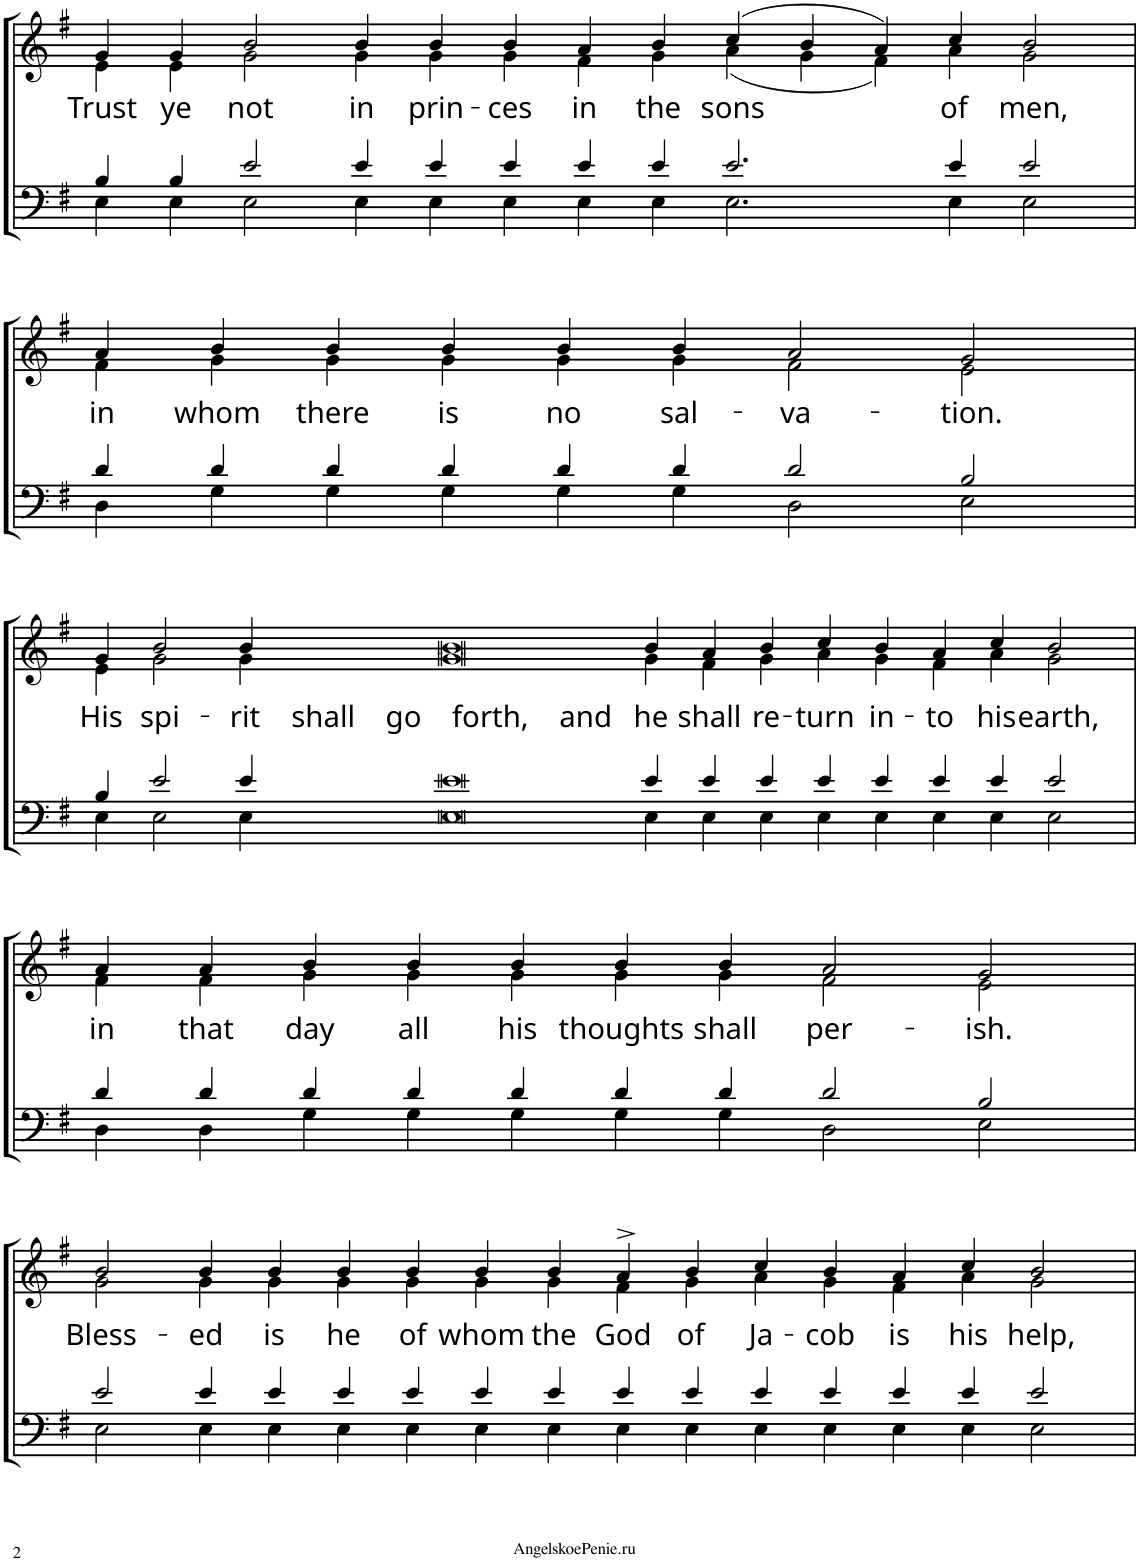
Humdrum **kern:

**kern	**kern	**text
*part1	*part1	*part1
*staff2	*staff1	*staff1
*I"Piano	*	*
*I'Pno.	*	*
!!LO:PB:g=z
*clefF4	*clefG2	*
*k[f#]	*k[f#]	*
*M63/4	*M63/4	*
=5	=5	=5
*^	*^	*
*	*^	*	*	*
!	!	!	!	!	!LO:LY:b
000ryy	4B/	4E\	4g/	4e\	Trust
!	!	!	!	!	!LO:LY:b
.	4B/	4E\	4g/	4e\	ye
!	!	!	!	!	!LO:LY:b
.	2e/	2E\	2b/	2g\	not
!	!	!	!	!	!LO:LY:b
.	4e/	4E\	4b/	4g\	in
!	!	!	!	!	!LO:LY:b
.	4e/	4E\	4b/	4g\	prin-
!	!	!	!	!	!LO:LY:b
.	4e/	4E\	4b/	4g\	-ces
!	!	!	!	!	!LO:LY:b
.	4e/	4E\	4a/	4f#\	in
!	!	!	!	!	!LO:LY:b
.	4e/	4E\	4b/	4g\	the
!	!	!	!	!	!LO:LY:b
.	2.e/	2.E\	(4cc/	(4a\	sons
.	.	.	4b/	4g\	.
.	.	.	4a/)	4f#\)	.
!	!	!	!	!	!LO:LY:b
.	4e/	4E\	4cc/	4a\	of
!	!	!	!	!	!LO:LY:b
.	2e/	2E\	2b/	2g\	men,
.	000.ryy	000.ryy	000.ryy	000.ryy	.
4%31ryy	.	.	.	.	.
!!LO:LB:g=z	!!
=6	=6	=6	=6	=6	=6
!	!	!	!	!	!LO:LY:b
000ryy	4d/	4D\	4a/	4f#\	in
!	!	!	!	!	!LO:LY:b
.	4d/	4G\	4b/	4g\	whom
!	!	!	!	!	!LO:LY:b
.	4d/	4G\	4b/	4g\	there
!	!	!	!	!	!LO:LY:b
.	4d/	4G\	4b/	4g\	is
!	!	!	!	!	!LO:LY:b
.	4d/	4G\	4b/	4g\	no
!	!	!	!	!	!LO:LY:b
.	4d/	4G\	4b/	4g\	sal-
!	!	!	!	!	!LO:LY:b
.	2d/	2D\	2a/	2f#\	-va-
!	!	!	!	!	!LO:LY:b
.	2B/	2E\	2g/	2e\	-tion.
.	1ryy	1ryy	000ryy	000ryy	.
.	1ryy	1ryy	.	.	.
.	1ryy	1ryy	.	.	.
.	1ryy	1ryy	.	.	.
.	1ryy	1ryy	.	.	.
.	1ryy	1ryy	.	.	.
4%31ryy	.	.	.	.	.
.	1ryy	1ryy	.	.	.
.	1ryy	1ryy	.	.	.
.	1ryy	1ryy	00ryy	00ryy	.
.	1ryy	1ryy	.	.	.
.	1ryy	1ryy	.	.	.
.	1ryy	1ryy	.	.	.
.	1ryy	1ryy	1ryy	1ryy	.
.	4ryy	4ryy	4ryy	4ryy	.
!!LO:LB:g=z	!!
=7	=7	=7	=7	=7	=7
!	!	!	!	!	!LO:LY:b
000ryy	4B/	4E\	4g/	4e\	His
!	!	!	!	!	!LO:LY:b
.	2e/	2E\	2b/	2g\	spi-
!	!	!	!	!	!LO:LY:b
.	4e/	4E\	4b/	4g\	-rit
!	!	!	!	!	!LO:LY:b
.	4e	4E	4b	4g	shall go forth, and
!	!	!	!	!	!LO:LY:b
.	4e/	4E\	4b/	4g\	he
!	!	!	!	!	!LO:LY:b
.	4e/	4E\	4a/	4f#\	shall
!	!	!	!	!	!LO:LY:b
.	4e/	4E\	4b/	4g\	re-
!	!	!	!	!	!LO:LY:b
.	4e/	4E\	4cc/	4a\	-turn
!	!	!	!	!	!LO:LY:b
.	4e/	4E\	4b/	4g\	in-
!	!	!	!	!	!LO:LY:b
.	4e/	4E\	4a/	4f#\	-to
!	!	!	!	!	!LO:LY:b
.	4e/	4E\	4cc/	4a\	his
!	!	!	!	!	!LO:LY:b
.	2e/	2E\	2b/	2g\	earth,
.	1ryy	1ryy	000ryy	000ryy	.
.	1ryy	1ryy	.	.	.
.	1ryy	1ryy	.	.	.
.	1ryy	1ryy	.	.	.
.	1ryy	1ryy	.	.	.
4%31ryy	.	.	.	.	.
.	1ryy	1ryy	.	.	.
.	1ryy	1ryy	.	.	.
.	1ryy	1ryy	.	.	.
.	1ryy	1ryy	00ryy	00ryy	.
.	1ryy	1ryy	.	.	.
.	1ryy	1ryy	.	.	.
.	1ryy	1ryy	.	.	.
.	4ryy	4ryy	4ryy	4ryy	.
!!LO:LB:g=z	!!
=8	=8	=8	=8	=8	=8
!	!	!	!	!	!LO:LY:b
000ryy	4d/	4D\	4a/	4f#\	in
!	!	!	!	!	!LO:LY:b
.	4d/	4D\	4a/	4f#\	that
!	!	!	!	!	!LO:LY:b
.	4d/	4G\	4b/	4g\	day
!	!	!	!	!	!LO:LY:b
.	4d/	4G\	4b/	4g\	all
!	!	!	!	!	!LO:LY:b
.	4d/	4G\	4b/	4g\	his
!	!	!	!	!	!LO:LY:b
.	4d/	4G\	4b/	4g\	thoughts
!	!	!	!	!	!LO:LY:b
.	4d/	4G\	4b/	4g\	shall
!	!	!	!	!	!LO:LY:b
.	2d/	2D\	2a/	2f#\	per-
!	!	!	!	!	!LO:LY:b
.	2B/	2E\	2g/	2e\	-ish.
.	1ryy	1ryy	000ryy	000ryy	.
.	000.ryy	000.ryy	.	.	.
4%31ryy	.	.	.	.	.
.	.	.	00ryy	00ryy	.
.	.	.	1ryy	1ryy	.
!!LO:LB:g=z	!!
=9	=9	=9	=9	=9	=9
!	!	!	!	!	!LO:LY:b
000ryy	2e/	2E\	2b/	2g\	Bless-
!	!	!	!	!	!LO:LY:b
.	4e/	4E\	4b/	4g\	-ed
!	!	!	!	!	!LO:LY:b
.	4e/	4E\	4b/	4g\	is
!	!	!	!	!	!LO:LY:b
.	4e/	4E\	4b/	4g\	he
!	!	!	!	!	!LO:LY:b
.	4e/	4E\	4b/	4g\	of
!	!	!	!	!	!LO:LY:b
.	4e/	4E\	4b/	4g\	whom
!	!	!	!	!	!LO:LY:b
.	4e/	4E\	4b/	4g\	the
!	!	!	!	!	!LO:LY:b
.	4e/	4E\	4a^/	4f#\	God
!	!	!	!	!	!LO:LY:b
.	4e/	4E\	4b/	4g\	of
!	!	!	!	!	!LO:LY:b
.	4e/	4E\	4cc/	4a\	Ja-
!	!	!	!	!	!LO:LY:b
.	4e/	4E\	4b/	4g\	-cob
!	!	!	!	!	!LO:LY:b
.	4e/	4E\	4a/	4f#\	is
!	!	!	!	!	!LO:LY:b
.	4e/	4E\	4cc/	4a\	his
!	!	!	!	!	!LO:LY:b
.	2e/	2E\	2b/	2g\	help,
.	1ryy	1ryy	000ryy	000ryy	.
.	1ryy	1ryy	.	.	.
.	1ryy	1ryy	.	.	.
.	1ryy	1ryy	.	.	.
4%31ryy	1ryy	1ryy	.	.	.
.	1ryy	1ryy	.	.	.
.	1ryy	1ryy	.	.	.
.	1ryy	1ryy	.	.	.
.	4%15ryy	4%15ryy	4%15ryy	4%15ryy	.
*v	*v	*v	*	*	*
*	*v	*v	*
=	=	=
*-	*-	*-
